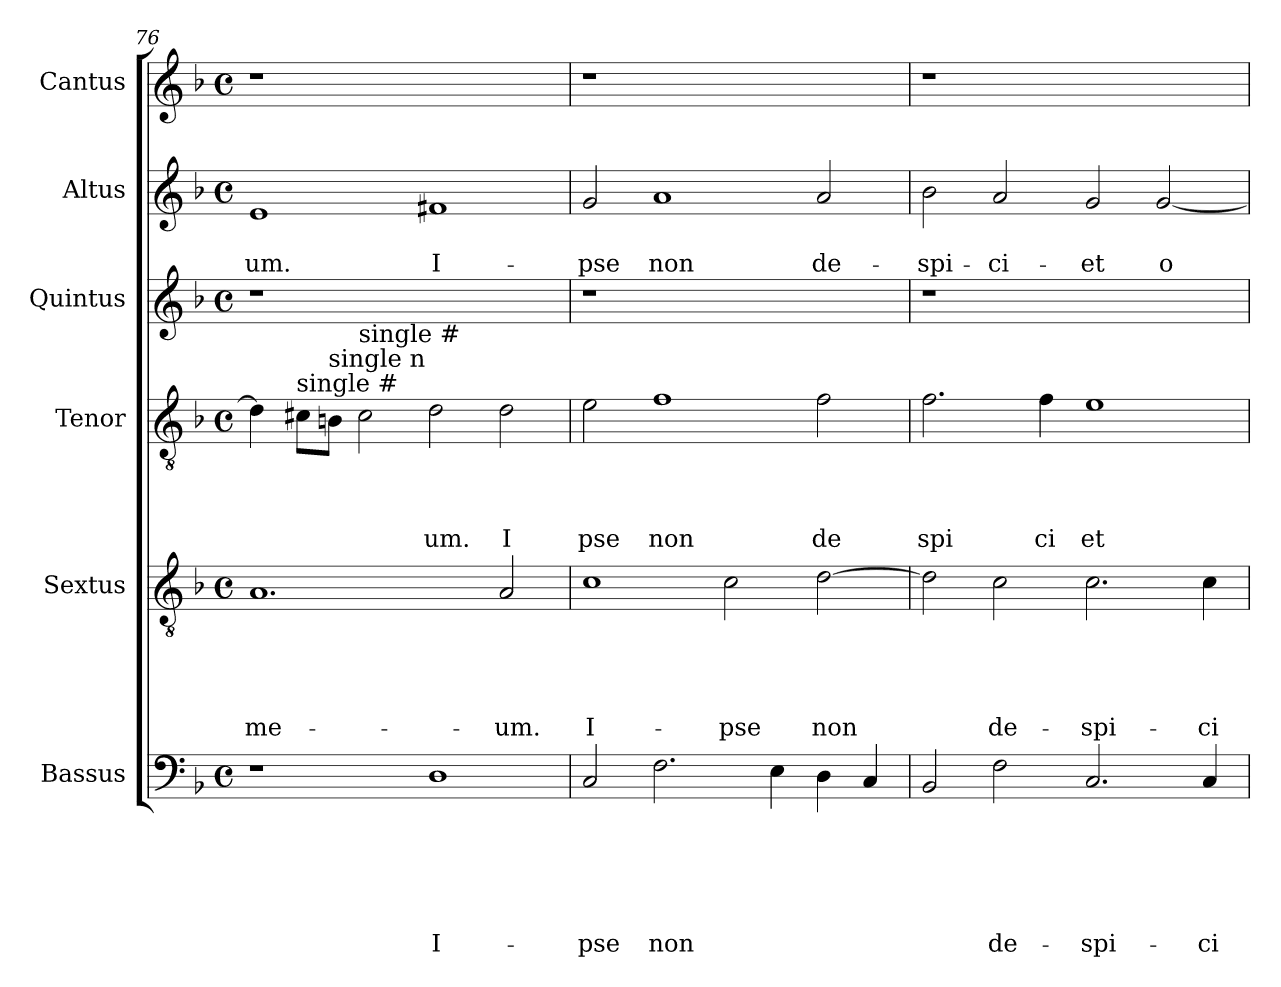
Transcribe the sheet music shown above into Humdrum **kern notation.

**kern	**text	**text	**text	**text	**text	**text	**kern	**text	**text	**text	**text	**text	**kern	**text	**text	**text	**text	**kern	**kern	**text	**text	**kern
*part6	*part6	*part6	*part6	*part6	*part6	*part6	*part5	*part5	*part5	*part5	*part5	*part5	*part4	*part4	*part4	*part4	*part4	*part3	*part2	*part2	*part2	*part1
*staff6	*staff6	*staff6	*staff6	*staff6	*staff6	*staff6	*staff5	*staff5	*staff5	*staff5	*staff5	*staff5	*staff4	*staff4	*staff4	*staff4	*staff4	*staff3	*staff2	*staff2	*staff2	*staff1
*I"Bassus	*	*	*	*	*	*	*I"Sextus	*	*	*	*	*	*I"Tenor	*	*	*	*	*I"Quintus	*I"Altus	*	*	*I"Cantus
*I'Bassus	*	*	*	*	*	*	*I'Sextus	*	*	*	*	*	*I'Tenor	*	*	*	*	*I'Quintus	*I'Altus	*	*	*I'Cantus
*clefF4	*	*	*	*	*	*	*clefGv2	*	*	*	*	*	*clefGv2	*	*	*	*	*clefG2	*clefG2	*	*	*clefG2
*k[b-]	*	*	*	*	*	*	*k[b-]	*	*	*	*	*	*k[b-]	*	*	*	*	*k[b-]	*k[b-]	*	*	*k[b-]
*F:	*	*	*	*	*	*	*F:	*	*	*	*	*	*F:	*	*	*	*	*F:	*F:	*	*	*F:
*M4/4	*	*	*	*	*	*	*M4/4	*	*	*	*	*	*M4/4	*	*	*	*	*M4/4	*M4/4	*	*	*M4/4
*met(c)	*	*	*	*	*	*	*met(c)	*	*	*	*	*	*met(c)	*	*	*	*	*met(c)	*met(c)	*	*	*met(c)
=76	=76	=76	=76	=76	=76	=76	=76	=76	=76	=76	=76	=76	=76	=76	=76	=76	=76	=76	=76	=76	=76	=76
!	!	!	!	!	!	!	!	!	!	!	!	!LO:LY:b	!	!	!	!	!	!	!	!	!LO:LY:b	!
1r	.	.	.	.	.	.	1.A	.	.	.	.	me-	4d\]	.	.	.	.	1r	1e	.	-um.	1r
!	!	!	!	!	!	!	!	!	!	!	!	!	!LO:TX:a:t=single #	!	!	!	!	!	!	!	!	!
.	.	.	.	.	.	.	.	.	.	.	.	.	8c#\L	.	.	.	.	.	.	.	.	.
!	!	!	!	!	!	!	!	!	!	!	!	!	!LO:TX:a:t=single n	!	!	!	!	!	!	!	!	!
.	.	.	.	.	.	.	.	.	.	.	.	.	8B\J	.	.	.	.	.	.	.	.	.
!	!	!	!	!	!	!	!	!	!	!	!	!	!LO:TX:a:t=single #	!	!	!	!	!	!	!	!	!
.	.	.	.	.	.	.	.	.	.	.	.	.	2c#\	.	.	.	.	.	.	.	.	.
!	!	!	!	!	!	!LO:LY:b	!	!	!	!	!	!	!	!	!	!	!LO:LY:b	!	!	!	!LO:LY:b	!
1D	.	.	.	.	.	I-	.	.	.	.	.	.	2d\	.	.	.	um.	1ryy	1f#X	.	I-	1ryy
!	!	!	!	!	!	!	!	!	!	!	!	!LO:LY:b	!	!	!	!	!LO:LY:b	!	!	!	!	!
.	.	.	.	.	.	.	2A/	.	.	.	.	-um.	2d\	.	.	.	I	.	.	.	.	.
=77!	=77!	=77!	=77!	=77!	=77!	=77!	=77!	=77!	=77!	=77!	=77!	=77!	=77!	=77!	=77!	=77!	=77!	=77!	=77!	=77!	=77!	=77!
!	!	!	!	!	!	!LO:LY:b	!	!	!	!	!	!LO:LY:b	!	!	!	!	!LO:LY:b	!	!	!	!LO:LY:b	!
2C/	.	.	.	.	.	-pse	1c	.	.	.	.	I-	2e\	.	.	.	pse	1r	2g/	.	-pse	1r
!	!	!	!	!	!	!LO:LY:b	!	!	!	!	!	!	!	!	!	!	!LO:LY:b	!	!	!	!LO:LY:b	!
2.F\	.	.	.	.	.	non	.	.	.	.	.	.	1f	.	.	.	non	.	1a	.	non	.
!	!	!	!	!	!	!	!	!	!	!	!	!LO:LY:b	!	!	!	!	!	!	!	!	!	!
.	.	.	.	.	.	.	2c\	.	.	.	.	-pse	.	.	.	.	.	1ryy	.	.	.	1ryy
4E\	.	.	.	.	.	.	.	.	.	.	.	.	.	.	.	.	.	.	.	.	.	.
!	!	!	!	!	!	!	!	!	!	!	!	!LO:LY:b	!	!	!	!	!LO:LY:b	!	!	!	!LO:LY:b	!
4D\	.	.	.	.	.	.	[>2d\	.	.	.	.	non	2f\	.	.	.	de	.	2a/	.	de-	.
4C/	.	.	.	.	.	.	.	.	.	.	.	.	.	.	.	.	.	.	.	.	.	.
=78!	=78!	=78!	=78!	=78!	=78!	=78!	=78!	=78!	=78!	=78!	=78!	=78!	=78!	=78!	=78!	=78!	=78!	=78!	=78!	=78!	=78!	=78!
!	!	!	!	!	!	!	!	!	!	!	!	!	!	!	!	!	!LO:LY:b	!	!	!	!LO:LY:b	!
2BB-/	.	.	.	.	.	.	2d\]	.	.	.	.	.	2.f\	.	.	.	spi	1r	2b-\	.	-spi-	1r
!	!	!	!	!	!	!LO:LY:b	!	!	!	!	!	!LO:LY:b	!	!	!	!	!	!	!	!	!LO:LY:b	!
2F\	.	.	.	.	.	de-	2c\	.	.	.	.	de-	.	.	.	.	.	.	2a/	.	-ci-	.
!	!	!	!	!	!	!	!	!	!	!	!	!	!	!	!	!	!LO:LY:b	!	!	!	!	!
.	.	.	.	.	.	.	.	.	.	.	.	.	4f\	.	.	.	ci	.	.	.	.	.
!	!	!	!	!	!	!LO:LY:b	!	!	!	!	!	!LO:LY:b	!	!	!	!	!LO:LY:b	!	!	!	!LO:LY:b	!
2.C/	.	.	.	.	.	-spi-	2.c\	.	.	.	.	-spi-	1e	.	.	.	et	1ryy	2g/	.	-et	1ryy
!	!	!	!	!	!	!	!	!	!	!	!	!	!	!	!	!	!	!	!	!	!LO:LY:b	!
.	.	.	.	.	.	.	.	.	.	.	.	.	.	.	.	.	.	.	[<2g/	.	o-	.
!	!	!	!	!	!	!LO:LY:b	!	!	!	!	!	!LO:LY:b	!	!	!	!	!	!	!	!	!	!
4C/	.	.	.	.	.	-ci-	4c\	.	.	.	.	-ci-	.	.	.	.	.	.	.	.	.	.
=!	=!	=!	=!	=!	=!	=!	=!	=!	=!	=!	=!	=!	=!	=!	=!	=!	=!	=!	=!	=!	=!	=!
*-	*-	*-	*-	*-	*-	*-	*-	*-	*-	*-	*-	*-	*-	*-	*-	*-	*-	*-	*-	*-	*-	*-
